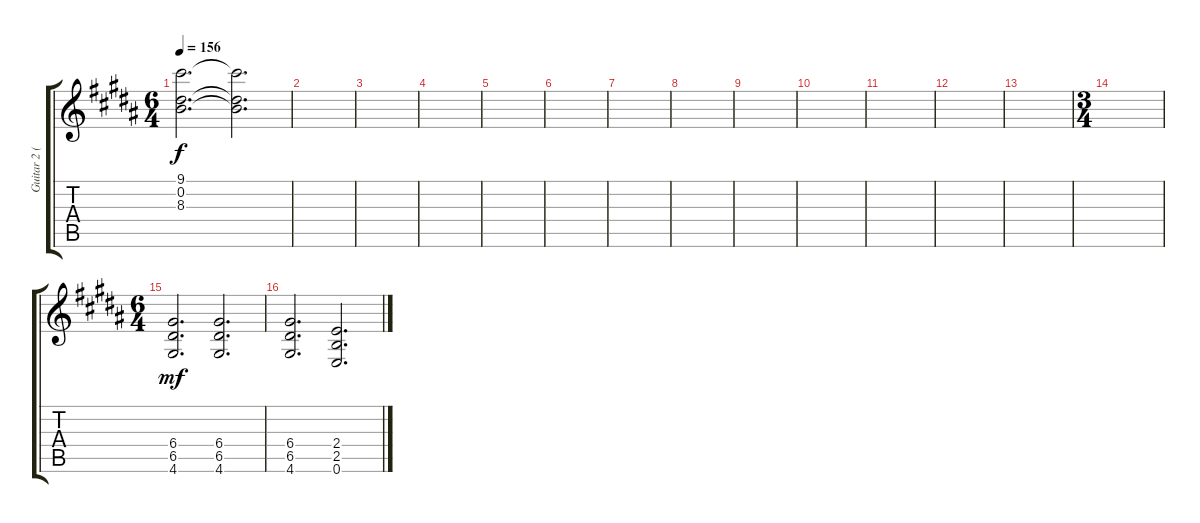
\track ("Guitar 2 (Standard) - Mark Hosking" "Guitar 2 (") {instrument overdrivenguitar}
\staff {score tabs}
\tuning (E4 B3 G3 D3 A2 E2) {hide}
\ts (6 4)
\tempo 156
\clef g2
\ks b
(9.1 0.2 8.3).2{d dy f} (9.1{t} 0.2{t} 8.3{t}).2{d} |
|
|
|
|
|
|
|
|
|
|
|
|
\ts (3 4)
|
\ts (6 4)
(6.4 6.5 4.6).2{d dy mf} (6.4 6.5 4.6).2{d} |
(6.4 6.5 4.6).2{d} (2.4 2.5 0.6).2{d}
